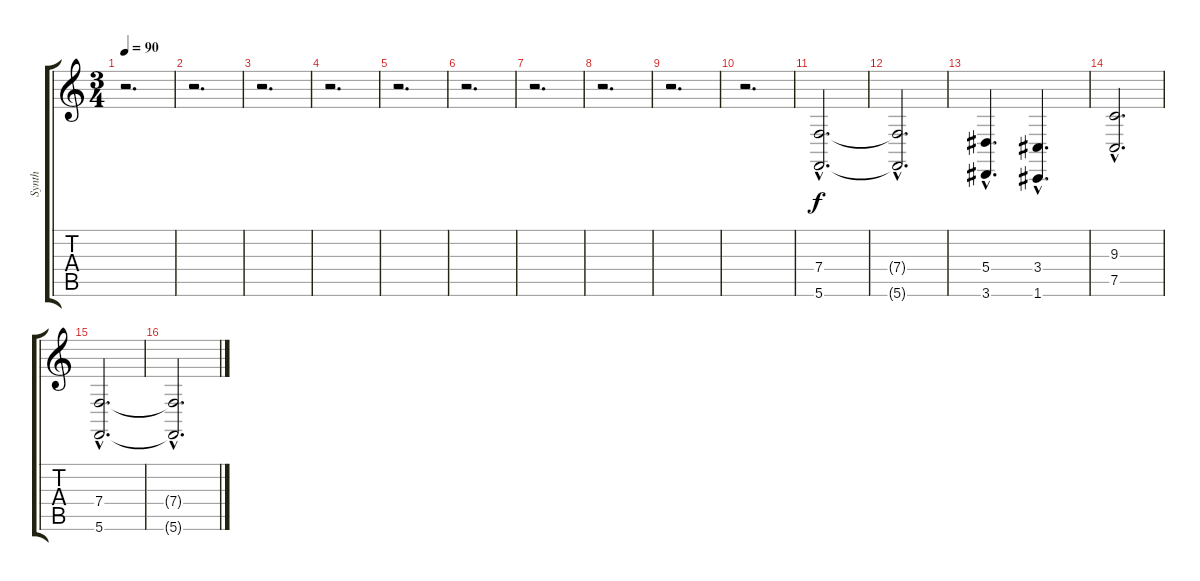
\track ("Synth" "Synth") {instrument synthbrass1}
\staff {score tabs}
\tuning (C4 G3 Eb3 Bb2 F2 C2) {hide}
\ts (3 4)
\tempo 90
\clef g2
\ks c
r.2{d dy f} |
r.2{d} |
r.2{d} |
r.2{d} |
r.2{d} |
r.2{d} |
r.2{d} |
r.2{d} |
r.2{d} |
r.2{d} |
(7.4{hac} 5.6{hac}).2{d} |
(7.4{hac t} 5.6{hac t}).2{d} |
(5.4{hac} 3.6{hac}).4{d} (3.4{hac} 1.6{hac}).4{d} |
(9.3{hac} 7.5{hac}).2{d} |
(7.4{hac} 5.6{hac}).2{d} |
(7.4{hac t} 5.6{hac t}).2{d}
